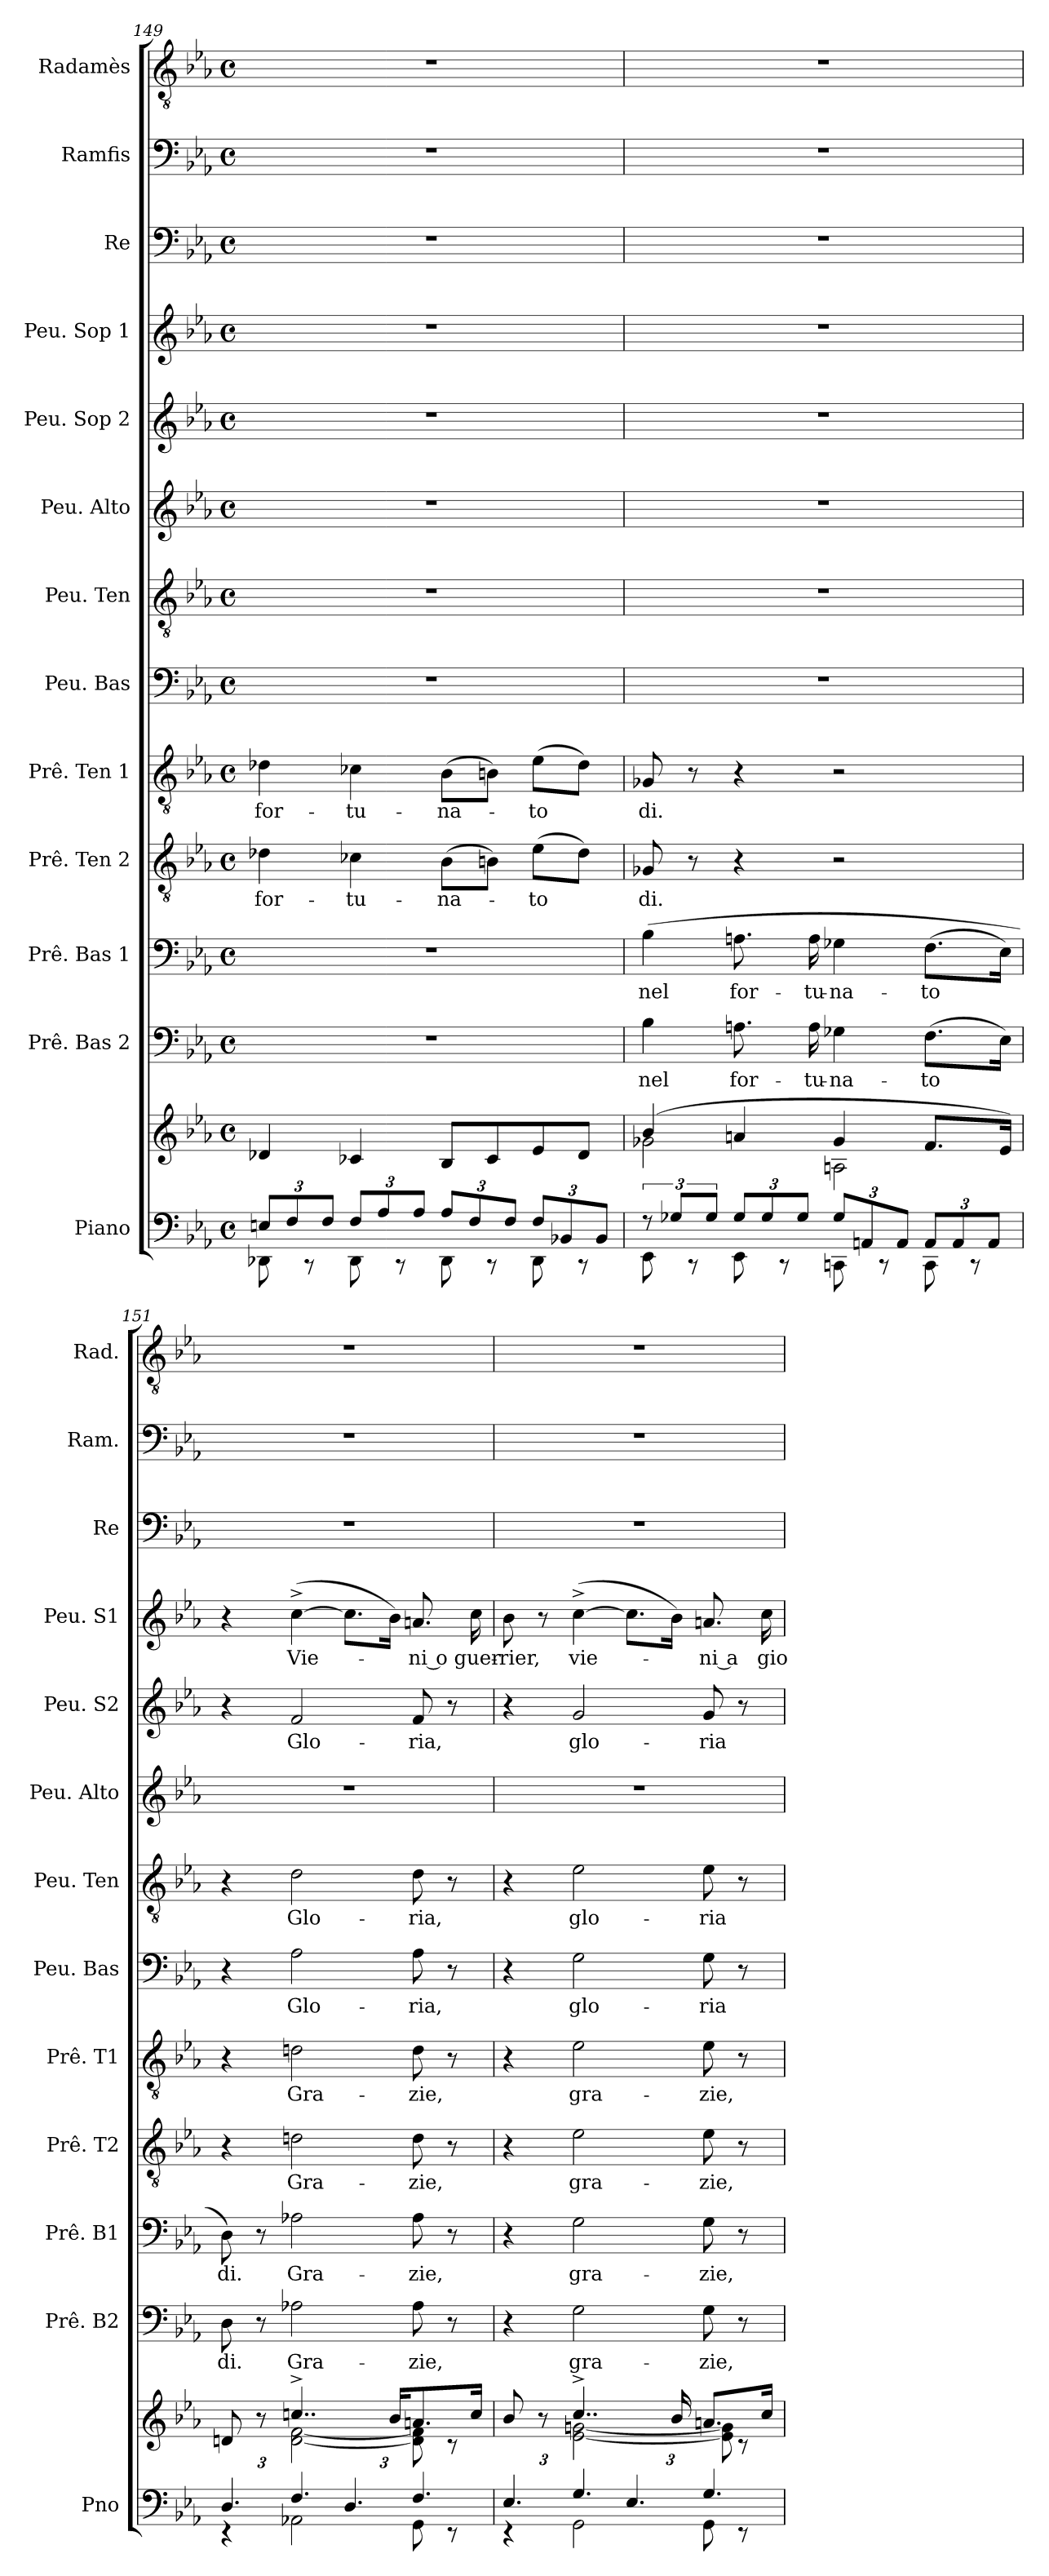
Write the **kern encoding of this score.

**kern	**kern	**kern	**text	**kern	**text	**kern	**text	**kern	**text	**kern	**text	**kern	**text	**kern	**kern	**text	**kern	**text	**kern	**kern	**kern
*part13	*part13	*part12	*part12	*part11	*part11	*part10	*part10	*part9	*part9	*part8	*part8	*part7	*part7	*part6	*part5	*part5	*part4	*part4	*part3	*part2	*part1
*staff14	*staff13	*staff12	*staff12	*staff11	*staff11	*staff10	*staff10	*staff9	*staff9	*staff8	*staff8	*staff7	*staff7	*staff6	*staff5	*staff5	*staff4	*staff4	*staff3	*staff2	*staff1
*I"Piano	*	*I"Prê. Bas 2	*	*I"Prê. Bas 1	*	*I"Prê. Ten 2	*	*I"Prê. Ten 1	*	*I"Peu. Bas	*	*I"Peu. Ten	*	*I"Peu. Alto	*I"Peu. Sop 2	*	*I"Peu. Sop 1	*	*I"Re	*I"Ramfis	*I"Radamès
*I'Pno	*	*I'Prê. B2	*	*I'Prê. B1	*	*I'Prê. T2	*	*I'Prê. T1	*	*I'Peu. Bas	*	*I'Peu. Ten	*	*I'Peu. Alto	*I'Peu. S2	*	*I'Peu. S1	*	*I'Re	*I'Ram.	*I'Rad.
*clefF4	*clefG2	*clefF4	*	*clefF4	*	*clefGv2	*	*clefGv2	*	*clefF4	*	*clefGv2	*	*clefG2	*clefG2	*	*clefG2	*	*clefF4	*clefF4	*clefGv2
*k[b-e-a-]	*k[b-e-a-]	*k[b-e-a-]	*	*k[b-e-a-]	*	*k[b-e-a-]	*	*k[b-e-a-]	*	*k[b-e-a-]	*	*k[b-e-a-]	*	*k[b-e-a-]	*k[b-e-a-]	*	*k[b-e-a-]	*	*k[b-e-a-]	*k[b-e-a-]	*k[b-e-a-]
*M4/4	*M4/4	*M4/4	*	*M4/4	*	*M4/4	*	*M4/4	*	*M4/4	*	*M4/4	*	*M4/4	*M4/4	*	*M4/4	*	*M4/4	*M4/4	*M4/4
*met(c)	*met(c)	*met(c)	*	*met(c)	*	*met(c)	*	*met(c)	*	*met(c)	*	*met(c)	*	*met(c)	*met(c)	*	*met(c)	*	*met(c)	*met(c)	*met(c)
*Xbrackettup	*	*	*	*	*	*	*	*	*	*	*	*	*	*	*	*	*	*	*	*	*
=149	=149	=149	=149	=149	=149	=149	=149	=149	=149	=149	=149	=149	=149	=149	=149	=149	=149	=149	=149	=149	=149
*^	*	*	*	*	*	*	*	*	*	*	*	*	*	*	*	*	*	*	*	*	*
!	!	!	!	!	!	!	!	!LO:LY:b:color=#0055FF	!	!LO:LY:b:color=#0055FF	!	!	!	!	!	!	!	!	!	!	!	!
12En/L	8DD-X\	4d-X/	1r	.	1r	.	4d-X\	for-	4d-X\	for-	1r	.	1r	.	1r	1r	.	1r	.	1r	1r	1r
12F/	.	.	.	.	.	.	.	.	.	.	.	.	.	.	.	.	.	.	.	.	.	.
.	8r	.	.	.	.	.	.	.	.	.	.	.	.	.	.	.	.	.	.	.	.	.
12F/J	.	.	.	.	.	.	.	.	.	.	.	.	.	.	.	.	.	.	.	.	.	.
!	!	!	!	!	!	!	!	!LO:LY:b:color=#0055FF	!	!LO:LY:b:color=#0055FF	!	!	!	!	!	!	!	!	!	!	!	!
12F/L	8DD-\	4c-X/	.	.	.	.	4c-X\	-tu-	4c-X\	-tu-	.	.	.	.	.	.	.	.	.	.	.	.
12A-/	.	.	.	.	.	.	.	.	.	.	.	.	.	.	.	.	.	.	.	.	.	.
.	8r	.	.	.	.	.	.	.	.	.	.	.	.	.	.	.	.	.	.	.	.	.
12A-/J	.	.	.	.	.	.	.	.	.	.	.	.	.	.	.	.	.	.	.	.	.	.
!	!	!	!	!	!	!	!	!LO:LY:b:color=#0055FF	!	!LO:LY:b:color=#0055FF	!	!	!	!	!	!	!	!	!	!	!	!
12A-/L	8DD-\	8B-/L	.	.	.	.	(>8B-\L	-na-	(>8B-\L	-na-	.	.	.	.	.	.	.	.	.	.	.	.
12F/	.	.	.	.	.	.	.	.	.	.	.	.	.	.	.	.	.	.	.	.	.	.
.	8r	8c-/	.	.	.	.	8Bn\J)	.	8Bn\J)	.	.	.	.	.	.	.	.	.	.	.	.	.
12F/J	.	.	.	.	.	.	.	.	.	.	.	.	.	.	.	.	.	.	.	.	.	.
!	!	!	!	!	!	!	!	!LO:LY:b:color=#0055FF	!	!LO:LY:b:color=#0055FF	!	!	!	!	!	!	!	!	!	!	!	!
12F/L	8DD-\	8e-/	.	.	.	.	(>8e-\L	-to	(>8e-\L	-to	.	.	.	.	.	.	.	.	.	.	.	.
12BB-X/	.	.	.	.	.	.	.	.	.	.	.	.	.	.	.	.	.	.	.	.	.	.
.	8r	8d-/J	.	.	.	.	8d-\J)	.	8d-\J)	.	.	.	.	.	.	.	.	.	.	.	.	.
12BB-/J	.	.	.	.	.	.	.	.	.	.	.	.	.	.	.	.	.	.	.	.	.	.
=150	=150	=150	=150	=150	=150	=150	=150	=150	=150	=150	=150	=150	=150	=150	=150	=150	=150	=150	=150	=150	=150	=150
*brackettup	*	*	*	*	*	*	*	*	*	*	*	*	*	*	*	*	*	*	*	*	*	*
*	*	*^	*	*	*	*	*	*	*	*	*	*	*	*	*	*	*	*	*	*	*	*
!	!	!	!	!	!LO:LY:b:color=#0055FF	!	!LO:LY:b:color=#0055FF	!	!LO:LY:b:color=#0055FF	!	!LO:LY:b:color=#0055FF	!	!	!	!	!	!	!	!	!	!	!	!
12r	8EE-\	(>4b-/	2g-X\	4B-\	nel	(>4B-\	nel	8G-X/	di.	8G-X/	di.	1r	.	1r	.	1r	1r	.	1r	.	1r	1r	1r
12G-X/L	.	.	.	.	.	.	.	.	.	.	.	.	.	.	.	.	.	.	.	.	.	.	.
.	8r	.	.	.	.	.	.	8r	.	8r	.	.	.	.	.	.	.	.	.	.	.	.	.
12G-/J	.	.	.	.	.	.	.	.	.	.	.	.	.	.	.	.	.	.	.	.	.	.	.
*Xbrackettup	*	*	*	*	*	*	*	*	*	*	*	*	*	*	*	*	*	*	*	*	*	*	*
!	!	!	!	!	!LO:LY:b:color=#0055FF	!	!LO:LY:b:color=#0055FF	!	!	!	!	!	!	!	!	!	!	!	!	!	!	!	!
12G-/L	8EE-\	4an/	.	8.An\	for-	8.An\	for-	4r	.	4r	.	.	.	.	.	.	.	.	.	.	.	.	.
12G-/	.	.	.	.	.	.	.	.	.	.	.	.	.	.	.	.	.	.	.	.	.	.	.
.	8r	.	.	.	.	.	.	.	.	.	.	.	.	.	.	.	.	.	.	.	.	.	.
12G-/J	.	.	.	.	.	.	.	.	.	.	.	.	.	.	.	.	.	.	.	.	.	.	.
!	!	!	!	!	!LO:LY:b:color=#0055FF	!	!LO:LY:b:color=#0055FF	!	!	!	!	!	!	!	!	!	!	!	!	!	!	!	!
.	.	.	.	16A\	-tu-	16A\	-tu-	.	.	.	.	.	.	.	.	.	.	.	.	.	.	.	.
!	!	!	!	!	!LO:LY:b:color=#0055FF	!	!LO:LY:b:color=#0055FF	!	!	!	!	!	!	!	!	!	!	!	!	!	!	!	!
12G-/L	8CCn\	4g-/	2An\	4G-X\	-na-	4G-X\	-na-	2r	.	2r	.	.	.	.	.	.	.	.	.	.	.	.	.
12AAn/	.	.	.	.	.	.	.	.	.	.	.	.	.	.	.	.	.	.	.	.	.	.	.
.	8r	.	.	.	.	.	.	.	.	.	.	.	.	.	.	.	.	.	.	.	.	.	.
12AA/J	.	.	.	.	.	.	.	.	.	.	.	.	.	.	.	.	.	.	.	.	.	.	.
!	!	!	!	!	!LO:LY:b:color=#0055FF	!	!LO:LY:b:color=#0055FF	!	!	!	!	!	!	!	!	!	!	!	!	!	!	!	!
12AA/L	8CC\	8.f/L	.	(>8.F\L	-to	(>8.F\L	-to	.	.	.	.	.	.	.	.	.	.	.	.	.	.	.	.
12AA/	.	.	.	.	.	.	.	.	.	.	.	.	.	.	.	.	.	.	.	.	.	.	.
.	8r	.	.	.	.	.	.	.	.	.	.	.	.	.	.	.	.	.	.	.	.	.	.
12AA/J	.	.	.	.	.	.	.	.	.	.	.	.	.	.	.	.	.	.	.	.	.	.	.
.	.	16e-/Jk)	.	16E-\Jk)	.	16E-\Jk)	.	.	.	.	.	.	.	.	.	.	.	.	.	.	.	.	.
!!LO:PB:g=z
=151	=151	=151	=151	=151	=151	=151	=151	=151	=151	=151	=151	=151	=151	=151	=151	=151	=151	=151	=151	=151	=151	=151	=151
!	!	!	!	!	!LO:LY:b:color=#0055FF	!	!LO:LY:b:color=#0055FF	!	!	!	!	!	!	!	!	!	!	!	!	!	!	!	!
6.D/	4r	8dn/	4ryy	8D\	di.	8D\)	di.	4r	.	4r	.	4r	.	4r	.	1r	4r	.	4r	.	1r	1r	1r
.	.	8r	.	8r	.	8r	.	.	.	.	.	.	.	.	.	.	.	.	.	.	.	.	.
!	!	!	!	!	!LO:LY:b:color=#0055FF	!	!LO:LY:b:color=#0055FF	!	!LO:LY:b:color=#0055FF	!	!LO:LY:b:color=#0055FF	!	!LO:LY:b:color=#AA0000	!	!LO:LY:b:color=#0055FF	!	!	!LO:LY:b:color=#0055FF	!	!LO:LY:b:color=#0055FF	!	!	!
6.F/	2AA-X\	4..ccn^/	[2d\ [2f\	2A-X\	Gra-	2A-X\	Gra-	2dn\	Gra-	2dn\	Gra-	2A-\	Glo-	2d\	Glo-	.	2f/	Glo-	(>[4cc^\	Vie-	.	.	.
6.D/	.	.	.	.	.	.	.	.	.	.	.	.	.	.	.	.	.	.	8.cc\L]	.	.	.	.
.	.	16b-/KL	.	.	.	.	.	.	.	.	.	.	.	.	.	.	.	.	16b-\Jk)	.	.	.	.
!	!	!	!	!	!LO:LY:b:color=#0055FF	!	!LO:LY:b:color=#0055FF	!	!LO:LY:b:color=#0055FF	!	!LO:LY:b:color=#0055FF	!	!LO:LY:b:color=#AA0000	!	!LO:LY:b:color=#0055FF	!	!	!LO:LY:b:color=#0055FF	!	!LO:LY:b:color=#0055FF	!	!	!
6.F/	8GG\	8.an/	8d\] 8f\]	8A-\	-zie,	8A-\	-zie,	8d\	-zie,	8d\	-zie,	8A-\	-ria,	8d\	-ria,	.	8f/	-ria,	8.an/	ni o	.	.	.
.	8r	.	8r	8r	.	8r	.	8r	.	8r	.	8r	.	8r	.	.	8r	.	.	.	.	.	.
!	!	!	!	!	!	!	!	!	!	!	!	!	!	!	!	!	!	!	!	!LO:LY:b:color=#0055FF	!	!	!
.	.	16cc/Jk	.	.	.	.	.	.	.	.	.	.	.	.	.	.	.	.	16cc\	guer-	.	.	.
=152	=152	=152	=152	=152	=152	=152	=152	=152	=152	=152	=152	=152	=152	=152	=152	=152	=152	=152	=152	=152	=152	=152	=152
!	!	!	!	!	!	!	!	!	!	!	!	!	!	!	!	!	!	!	!	!LO:LY:b:color=#0055FF	!	!	!
6.E-/	4r	8b-/	4ryy	4r	.	4r	.	4r	.	4r	.	4r	.	4r	.	1r	4r	.	8b-\	-rier,	1r	1r	1r
.	.	8r	.	.	.	.	.	.	.	.	.	.	.	.	.	.	.	.	8r	.	.	.	.
!	!	!	!	!	!LO:LY:b:color=#0055FF	!	!LO:LY:b:color=#0055FF	!	!LO:LY:b:color=#0055FF	!	!LO:LY:b:color=#0055FF	!	!LO:LY:b:color=#AA0000	!	!LO:LY:b:color=#0055FF	!	!	!LO:LY:b:color=#0055FF	!	!LO:LY:b:color=#0055FF	!	!	!
6.G/	2GG\	4..cc^/	[2e-\ [2gn\	2G\	gra-	2G\	gra-	2e-\	gra-	2e-\	gra-	2G\	glo-	2e-\	glo-	.	2g/	glo-	(>[4cc^\	vie-	.	.	.
6.E-/	.	.	.	.	.	.	.	.	.	.	.	.	.	.	.	.	.	.	8.cc\L]	.	.	.	.
.	.	16b-/	.	.	.	.	.	.	.	.	.	.	.	.	.	.	.	.	16b-\Jk)	.	.	.	.
!	!	!	!	!	!LO:LY:b:color=#0055FF	!	!LO:LY:b:color=#0055FF	!	!LO:LY:b:color=#0055FF	!	!LO:LY:b:color=#0055FF	!	!LO:LY:b:color=#AA0000	!	!LO:LY:b:color=#0055FF	!	!	!LO:LY:b:color=#0055FF	!	!LO:LY:b:color=#0055FF	!	!	!
6.G/	8GG\	8.an/L	8e-\] 8g\]	8G\	-zie,	8G\	-zie,	8e-\	-zie,	8e-\	-zie,	8G\	-ria	8e-\	-ria	.	8g/	-ria	8.an/	ni a	.	.	.
.	8r	.	8r	8r	.	8r	.	8r	.	8r	.	8r	.	8r	.	.	8r	.	.	.	.	.	.
!	!	!	!	!	!	!	!	!	!	!	!	!	!	!	!	!	!	!	!	!LO:LY:b:color=#0055FF	!	!	!
.	.	16cc/Jk	.	.	.	.	.	.	.	.	.	.	.	.	.	.	.	.	16cc\	gio-	.	.	.
*v	*v	*	*	*	*	*	*	*	*	*	*	*	*	*	*	*	*	*	*	*	*	*	*
*	*v	*v	*	*	*	*	*	*	*	*	*	*	*	*	*	*	*	*	*	*	*	*
=	=	=	=	=	=	=	=	=	=	=	=	=	=	=	=	=	=	=	=	=	=
*-	*-	*-	*-	*-	*-	*-	*-	*-	*-	*-	*-	*-	*-	*-	*-	*-	*-	*-	*-	*-	*-
